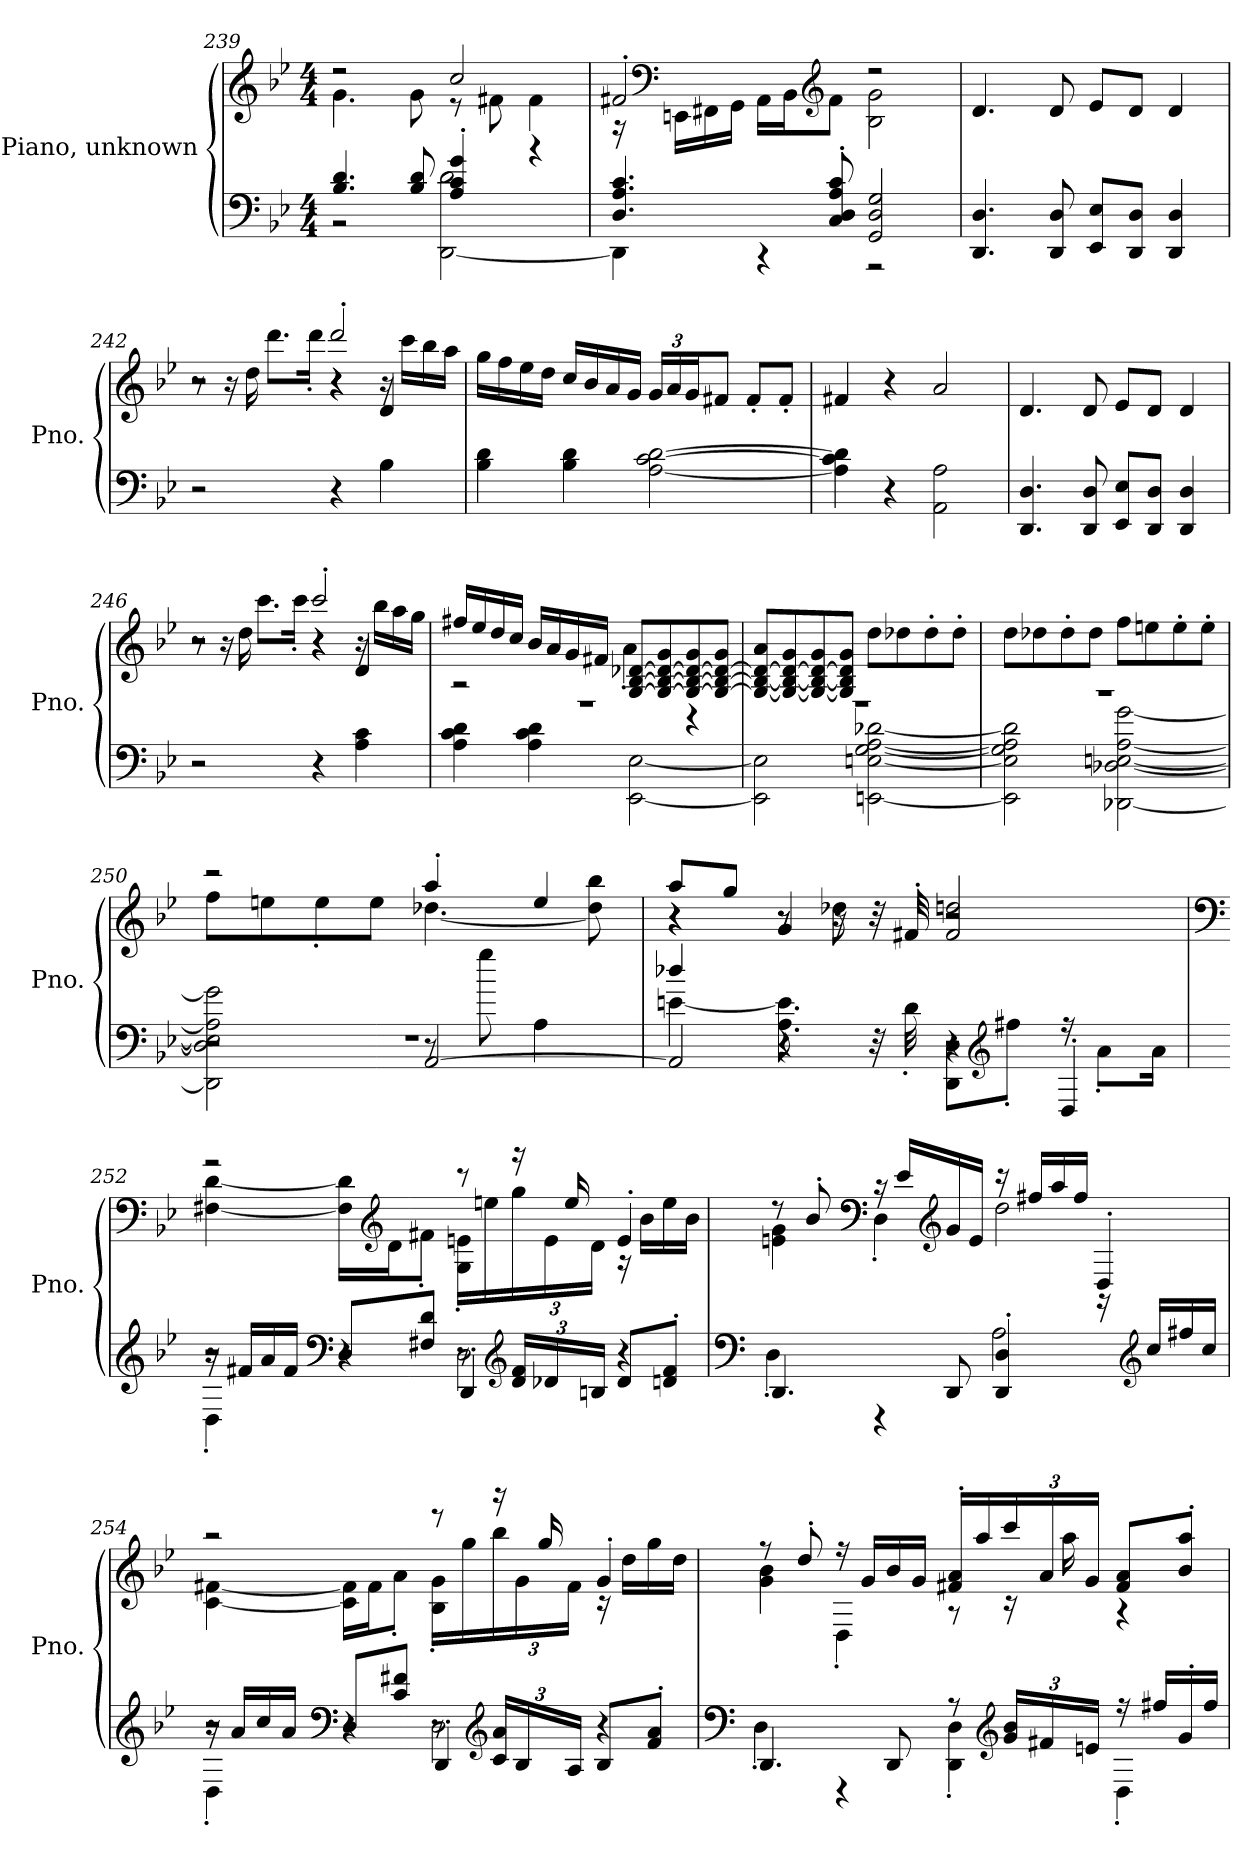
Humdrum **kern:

**kern	**kern
*part1	*part1
*staff2	*staff1
*I"Piano, unknown	*
*I'Pno.	*
!!LO:LB:g=z
*clefF4	*clefG2
*k[b-e-]	*k[b-e-]
*M4/4	*M4/4
=239	=239
*^	*^
4.B-/ 4.d/	2r	2r	4.g\
8B-/ 8d/	.	.	8g\
4A/' 4c/' 4g/'	[2DD\ 2d\	2cc/	8r
.	.	.	8f#X\
4r	.	.	4f#\
=240	=240	=240	=240
4.D/ 4.A/ 4.c/	4DD\]	2f#X'/	16r
*	*	*clefF4	*
.	.	.	16EEn\LL
.	.	.	16FF#X\
.	.	.	16GG\JJ
.	4r	.	16AA\LL
.	.	.	16BB-\J
*	*	*clefG2	*
8C/' 8D/' 8A/' 8c/'	.	.	8f#\J
2GG/ 2D/ 2G/	2r	2r	2B-\ 2g\
*v	*v	*	*
*	*v	*v
=241	=241
4.DD/ 4.D/	4.d/
8DD/ 8D/	8d/
8EE-/ 8E-/L	8e-/L
8DD/ 8D/J	8d/J
4DD/ 4D/	4d/
=242	=242
*	*^
*	*	*^
2r	2r	8r	2r
.	.	16r	.
.	.	16dd\	.
.	.	8.ddd\L	.
.	.	16ddd'\Jk	.
4r	2ddd'/	4r	4r
4B-\	.	16r	4d/
.	.	16ccc\LL	.
.	.	16bb-\	.
.	.	16aa\JJ	.
*	*v	*v	*v
!!LO:LB:g=z
=243	=243
4B-\ 4d\	16gg\LL
.	16ff\
.	16ee-\
.	16dd\JJ
4B-\ 4d\	16cc/LL
.	16b-/
.	16a/
.	16g/JJ
*	*Xbrackettup
[2A\ [2c\ [2d\	24g/LL
.	24a/
.	24g/J
.	8f#X/J
.	8f#'/L
.	8f#'/J
=244	=244
4A\] 4c\] 4d\]	4f#X/
4r	4r
2AA\ 2A\	2a/
=245	=245
4.DD/ 4.D/	4.d/
8DD/ 8D/	8d/
8EE-/ 8E-/L	8e-/L
8DD/ 8D/J	8d/J
4DD/ 4D/	4d/
=246	=246
*	*^
*	*	*^
2r	2r	8r	2r
.	.	16r	.
.	.	16dd\	.
.	.	8.ccc\L	.
.	.	16ccc'\Jk	.
4r	2ccc'/	4r	4r
4A\ 4c\	.	16r	4d/
.	.	16bb-\LL	.
.	.	16aa\	.
.	.	16gg\JJ	.
*	*	*v	*v
!!LO:PB:g=z
=247	=247	=247
*^	*	*
1r	4A\ 4c\ 4d\	16ff#X/LL	2r
.	.	16ee-/	.
.	.	16dd/	.
.	.	16cc/JJ	.
.	4A\ 4c\ 4d\	16b-/LL	.
.	.	16a/	.
.	.	16g/	.
.	.	16f#X/JJ	.
.	[2EE-\ [2E-\	[8G/ [8B-/ [8d-X/L	4a'\
.	.	8G/_ 8B-/_ 8d-/_ 8g/	.
.	.	8G/_ 8B-/_ 8d-/_ 8g/	4r
.	.	8G/_ 8B-/_ 8d-/_ 8g/J	.
*	*	*v	*v
=248	=248	=248
1r	2EE-\] 2E-\]	8G/_ 8B-/_ 8d-/_ 8a/L
.	.	8G/_ 8B-/_ 8d-/_ 8g/
.	.	8G/_ 8B-/_ 8d-/_ 8g/
.	.	8G/] 8B-/] 8d-/] 8g/J
.	[2EEn\ [2En\ [2G\ [2A\ [2d-X\	8dd\L
.	.	8dd-X\
.	.	8dd-'\
.	.	8dd-'\J
=249	=249	=249
1r	2EE\] 2E\] 2G\] 2A\] 2d-\]	8dd\L
.	.	8dd-X\
.	.	8dd-'\
.	.	8dd-\J
.	[2DD-X\ [2D-X\ [2En\ [2A\ [2g\	8ff\L
.	.	8een\
.	.	8ee'\
.	.	8ee'\J
!!LO:LB:g=z
=250	=250	=250
*	*^	*^
1r	2DD-\] 2D-\] 2E\] 2A\] 2g\]	2r	2r	8ff\L
.	.	.	.	8een\
.	.	.	.	8ee'\
.	.	.	.	8ee\J
.	8r	[2AA/	4aa'/	[4.dd-X\
.	8gg\	.	.	.
.	4A\	.	4ee/	.
.	.	.	.	8dd-\] 8bb-\
=251	=251	=251	=251	=251
*	*	*	*	*^
4dd-X/	[4en\	2AA/]	8aa/L	4r	4r
.	.	.	8gg/J	.	.
4r	8.A\ 8.e\]	.	8r	8r	4g/
.	.	.	16r	8dd-X\	.
.	32r	.	32r	.	.
.	32d'\	.	32f#X'/	.	.
2r	8DD\ 8D\L	4r	2f#/ 2ddn/	2r	2r
*clefG2	*	*	*	*	*
.	8ff#X'\J	.	.	.	.
.	16r	4D'/	.	.	.
.	8a'\L	.	.	.	.
.	16a\Jk	.	.	.	.
*	*	*	*v	*v	*v
!!LO:LB:g=z
=252	=252	=252	=252
*	*	*	*clefF4
*	*	*	*^
16r	4D'\	2r	2r	[4F#X\ [4d\
16f#X/LL	.	.	.	.
16a/	.	.	.	.
16f#/JJ	.	.	.	.
*clefF4	*	*	*	*
8D/L	4r	.	.	16F#\] 16d\]LL
*	*	*	*clefG2	*
.	.	.	.	16d\J
8F#X/ 8d/J	.	.	.	8f#X'\J
8r	2D\	4DD'/	8r	16G\' 16en\'LL
.	.	.	.	16een\
*clefG2	*	*	*	*
*Xbrackettup	*	*	*	*
24d/ 24f#/LL	.	.	16r	24gg\
24d-X/	.	.	.	24e\
.	.	.	16ee/	.
24Bn/JJ	.	.	.	24d\JJ
8d-/L	.	4r	4e'/	16r
.	.	.	.	16b-\LL
8dn/' 8f#/'J	.	.	.	16ee\
.	.	.	.	16b-\JJ
*v	*v	*v	*	*
!!LO:LB:g=z	!!
=253	=253	=253
*clefF4	*	*
*^	*	*
4.DD/	4D'\	8r	4en\ 4g\
.	.	8b-'/	.
*	*	*clefF4	*
.	4r	16r	4D'\
.	.	16e/LL	.
*	*	*clefG2	*
8DD/	.	16g/	.
.	.	16e/JJ	.
4DD/' 4D/'	2A\	16r	2dd\
.	.	16ff#X/LL	.
.	.	16aa/	.
.	.	16ff#/JJ	.
16r	.	4D'/	.
*clefG2	*	*	*
16cc/LL	.	.	.
16ff#X/	.	.	.
16cc/JJ	.	.	.
=254	=254	=254	=254
*	*^	*	*
16r	4D'\	2r	2r	[4c\ [4f#X\
16a/LL	.	.	.	.
16cc/	.	.	.	.
16a/JJ	.	.	.	.
*clefF4	*	*	*	*
8D/L	4r	.	.	16c\] 16f#\]LL
.	.	.	.	16f#\J
8c/ 8f#X/J	.	.	.	8a'\J
8r	2D\	4DD'/	8r	16B-\' 16g\'LL
.	.	.	.	16gg\
*clefG2	*	*	*	*
24c/ 24a/LL	.	.	16r	24bb-\
24B-/	.	.	.	24g\
.	.	.	16gg/	.
24A/JJ	.	.	.	24f#\JJ
8B-/L	.	4r	4g'/	16r
.	.	.	.	16dd\LL
8f#/' 8a/'J	.	.	.	16gg\
.	.	.	.	16dd\JJ
*v	*v	*v	*	*
!!LO:LB:g=z	!!
=255	=255	=255
*clefF4	*	*
*^	*	*
4.DD/	4D'\	8r	4g\ 4b-\
.	.	8dd'/	.
.	4r	16r	4D'\
.	.	16g/LL	.
8DD/	.	16b-/	.
.	.	16g/JJ	.
8r	4DD\' 4D\'	16f#X/' 16a/'LL	8r
.	.	16aa/	.
*clefG2	*	*	*
24g/ 24b-/LL	.	24ccc/	16r
24f#X/	.	24a/	.
.	.	.	16aa\
24en/JJ	.	24g/JJ	.
16r	4D'\	8f#/ 8a/L	4r
16ff#X/LL	.	.	.
16g'/	.	8b-/' 8aa/'J	.
16ff#/JJ	.	.	.
*v	*v	*	*
*	*v	*v
=	=
*-	*-
